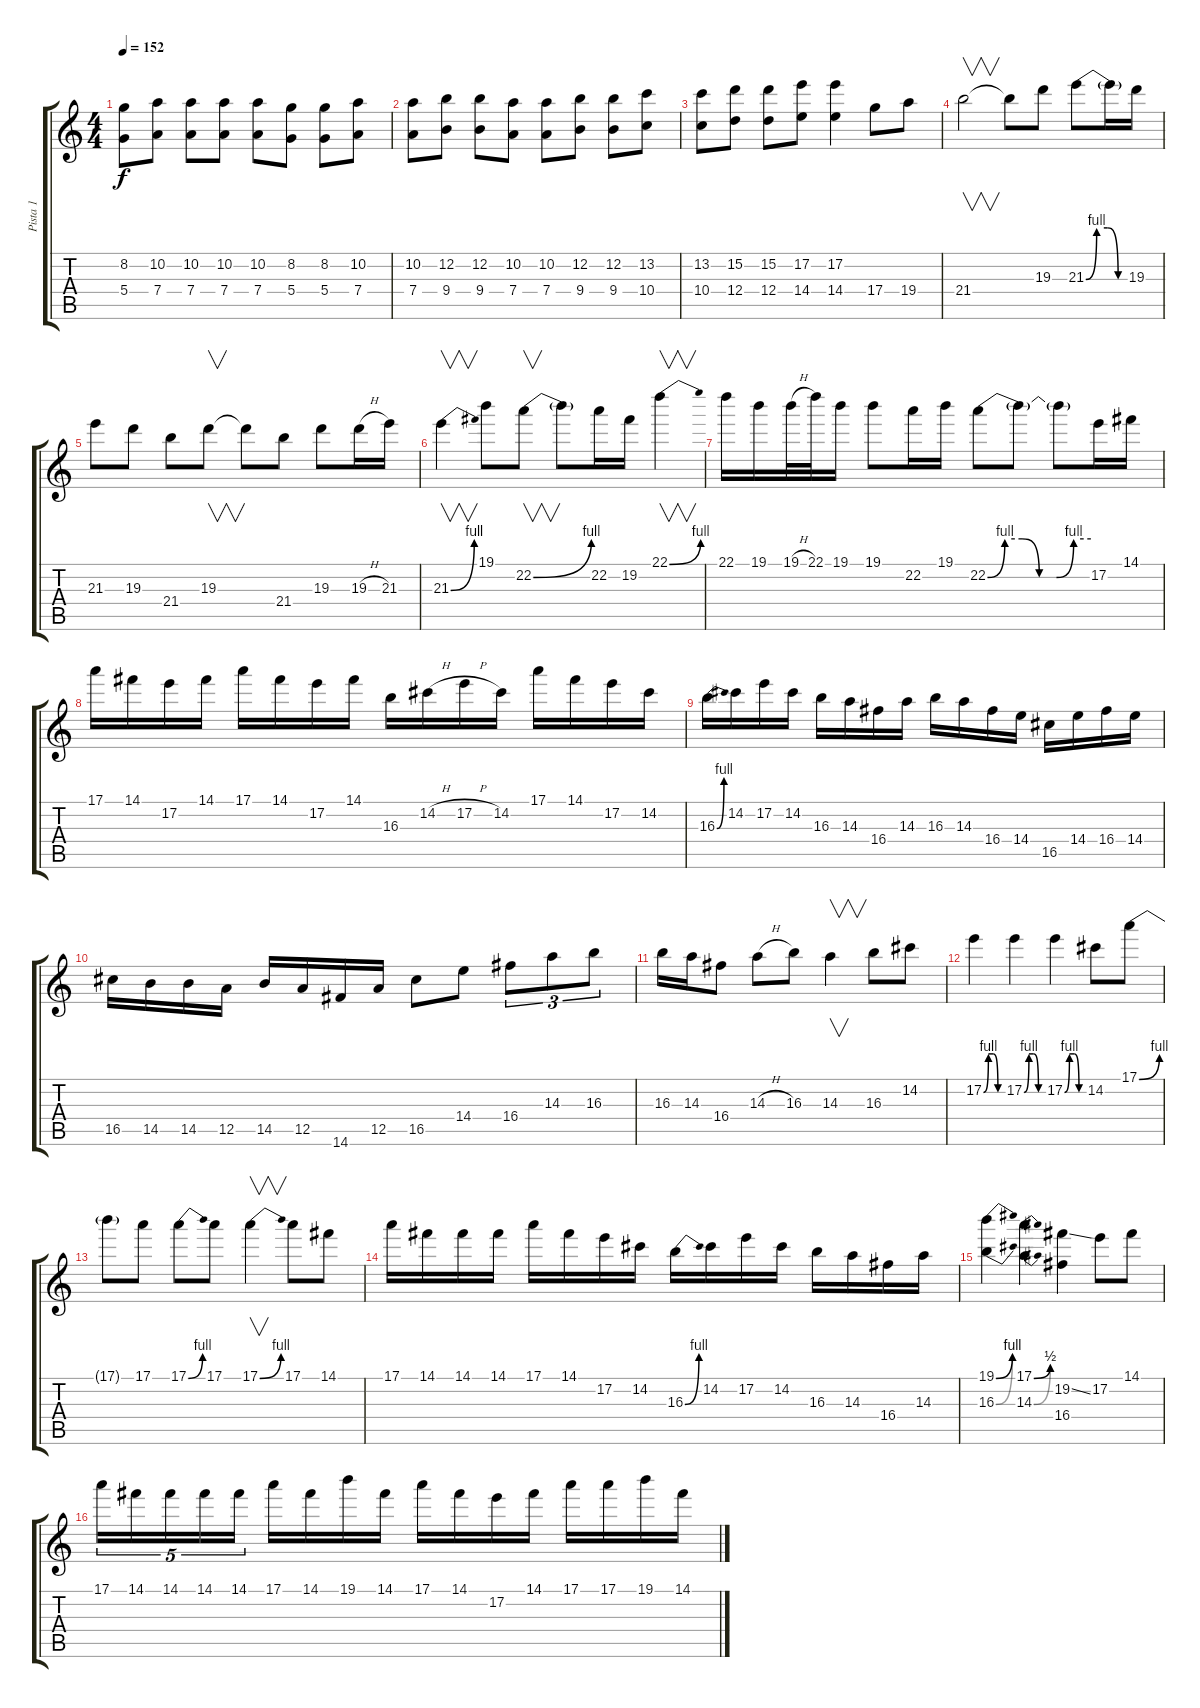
\track ("Pista 1" "Pista 1") {instrument overdrivenguitar}
\staff {score tabs}
\tuning (E4 B3 G3 D3 A2 E2) {hide}
\ts (4 4)
\tempo 152
\clef g2
\ks c
(8.2 5.4).8{dy f} (10.2 7.4).8 (10.2 7.4).8 (10.2 7.4).8 (10.2 7.4).8 (8.2 5.4).8 (8.2 5.4).8 (10.2 7.4).8 |
(10.2 7.4).8 (12.2 9.4).8 (12.2 9.4).8 (10.2 7.4).8 (10.2 7.4).8 (12.2 9.4).8 (12.2 9.4).8 (13.2 10.4).8 |
(13.2 10.4).8 (15.2 12.4).8 (15.2 12.4).8 (17.2 14.4).8 (17.2 14.4).4 17.4.8 19.4.8 |
21.4.2{v} 21.4{t}.8 19.3.8 21.3{be (custom 0 0 15 4 30 4 45 0 60 0)}.8 21.3{t}.16 19.3.16 |
21.3.8 19.3.8 21.4.8 19.3.8{v} 19.3{t}.8 21.4.8 19.3.8 19.3{h}.16 21.3.16 |
21.3{be (bend 0 0 60 4)}.4{v} 19.1.8 22.2{be (bend 0 0 60 4)}.8{v} 22.2{t}.8 22.2.16 19.2.16 22.1{be (bend 0 0 60 4)}.4{v} |
22.1.16 19.1.16 19.1{h}.32 22.1.32 19.1.16 19.1.8 22.2.16 19.1.16 22.2{be (custom 0 0 10 4 20 4 30 0 40 0 50 4 60 4)}.8 22.2{t}.8 22.2{t}.8 17.2.16 14.1.16 |
17.1.16 14.1.16 17.2.16 14.1.16 17.1.16 14.1.16 17.2.16 14.1.16 16.3.16 14.2{h}.16 17.2{h}.16 14.2.16 17.1.16 14.1.16 17.2.16 14.2.16 |
16.3{be (bend 0 0 60 4)}.16 14.2.16 17.2.16 14.2.16 16.3.16 14.3.16 16.4.16 14.3.16 16.3.16 14.3.16 16.4.16 14.4.16 16.5.16 14.4.16 16.4.16 14.4.16 |
16.5.16 14.5.16 14.5.16 12.5.16 14.5.16 12.5.16 14.6.16 12.5.16 16.5.8 14.4.8 16.4.8{tu (3 2)} 14.3.8{tu (3 2)} 16.3.8{tu (3 2)} |
16.3.16 14.3.16 16.4.8 14.3{h}.8 16.3.8 14.3.4{v} 16.3.8 14.2.8 |
17.2{be (custom 0 0 15 4 30 4 45 0 60 0)}.4 17.2{be (custom 0 0 15 4 30 4 45 0 60 0)}.4 17.2{be (custom 0 0 15 4 30 4 45 0 60 0)}.4 14.2.8 17.1{be (bend 0 0 60 4)}.8 |
17.1{t}.8 17.1.8 17.1{be (bend 0 0 60 4)}.8 17.1.8 17.1{be (bend 0 0 60 4)}.4{v} 17.1.8 14.1.8 |
17.1.16 14.1.16 14.1.16 14.1.16 17.1.16 14.1.16 17.2.16 14.2.16 16.3{be (bend 0 0 60 4)}.16 14.2.16 17.2.16 14.2.16 16.3.16 14.3.16 16.4.16 14.3.16 |
(19.1{be (bend 0 0 60 4)} 16.3{be (bend 0 0 60 4)}).4 (17.1{be (bend 0 0 60 2)} 14.3{be (bend 0 0 60 2)}).4 (19.2{ss} 16.4).4 17.2.8 14.1.8 |
17.1.16{tu (5 4)} 14.1.16{tu (5 4)} 14.1.16{tu (5 4)} 14.1.16{tu (5 4)} 14.1.16{tu (5 4)} 17.1.16 14.1.16 19.1.16 14.1.16 17.1.16 14.1.16 17.2.16 14.1.16 17.1.16 17.1.16 19.1.16 14.1.16
